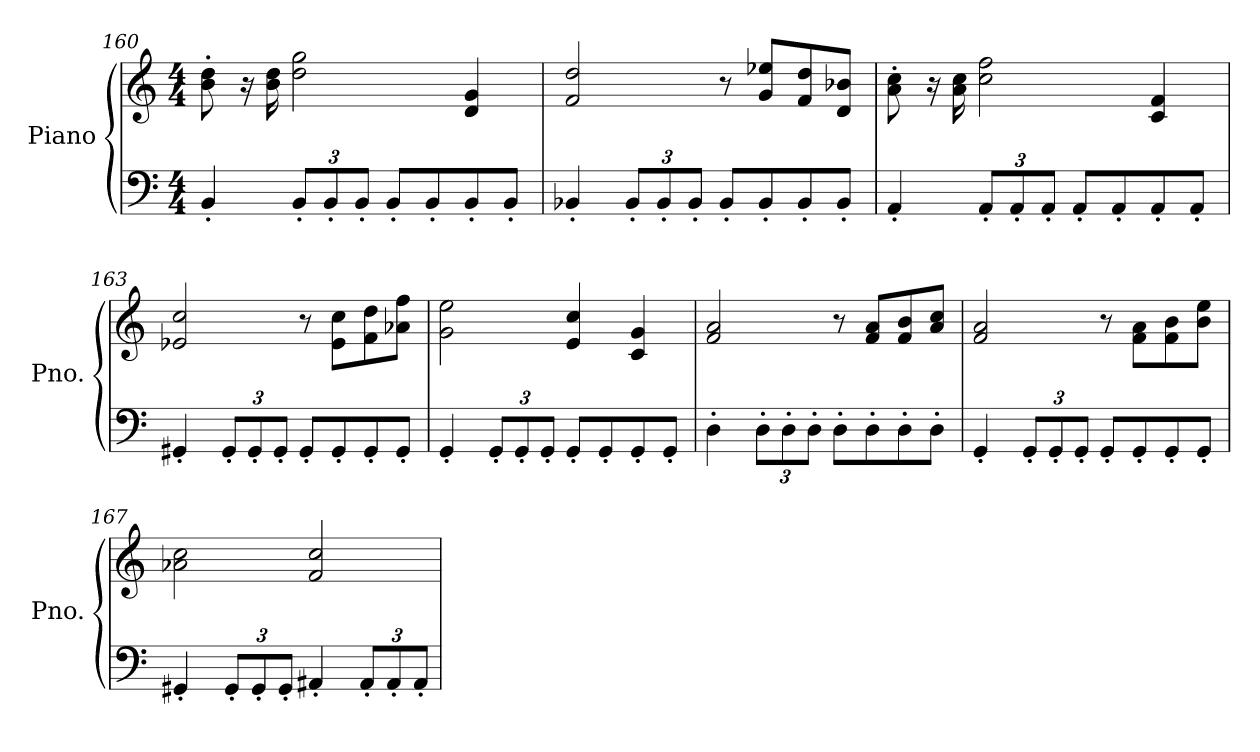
**kern	**kern
*part1	*part1
*staff2	*staff1
*I"Piano	*
*I'Pno.	*
!!LO:LB:g=z
*clefF4	*clefG2
*k[]	*k[]
*M4/4	*M4/4
=160	=160
4BB'/	8b\' 8dd\'
.	16r
.	16b\ 16dd\
*Xbrackettup	*
12BB'/L	2dd\ 2gg\
12BB'/	.
12BB'/J	.
8BB'/L	.
8BB'/	.
8BB'/	4d/ 4g/
8BB'/J	.
=161	=161
4BB-X'/	2f/ 2dd/
12BB-'/L	.
12BB-'/	.
12BB-'/J	.
8BB-'/L	8r
8BB-'/	8g/ 8ee-X/L
8BB-'/	8f/ 8dd/
8BB-'/J	8d/ 8b-X/J
=162	=162
4AA'/	8a\' 8cc\'
.	16r
.	16a\ 16cc\
12AA'/L	2cc\ 2ff\
12AA'/	.
12AA'/J	.
8AA'/L	.
8AA'/	.
8AA'/	4c/ 4f/
8AA'/J	.
=163	=163
4GG#X'/	2e-X/ 2cc/
12GG#'/L	.
12GG#'/	.
12GG#'/J	.
8GG#'/L	8r
8GG#'/	8e-\ 8cc\L
8GG#'/	8f\ 8dd\
8GG#'/J	8a-X\ 8ff\J
!!LO:LB:g=z
=164	=164
4GG'/	2g\ 2ee\
12GG'/L	.
12GG'/	.
12GG'/J	.
8GG'/L	4e/ 4cc/
8GG'/	.
8GG'/	4c/ 4g/
8GG'/J	.
=165	=165
4D'\	2f/ 2a/
12D'\L	.
12D'\	.
12D'\J	.
8D'\L	8r
8D'\	8f/ 8a/L
8D'\	8f/ 8b/
8D'\J	8a/ 8cc/J
=166	=166
4GG'/	2f/ 2a/
12GG'/L	.
12GG'/	.
12GG'/J	.
8GG'/L	8r
8GG'/	8f\ 8a\L
8GG'/	8f\ 8b\
8GG'/J	8b\ 8ee\J
=167	=167
4GG#X'/	2a-X\ 2cc\
12GG#'/L	.
12GG#'/	.
12GG#'/J	.
4AA#X'/	2f/ 2cc/
12AA#'/L	.
12AA#'/	.
12AA#'/J	.
=	=
*-	*-
